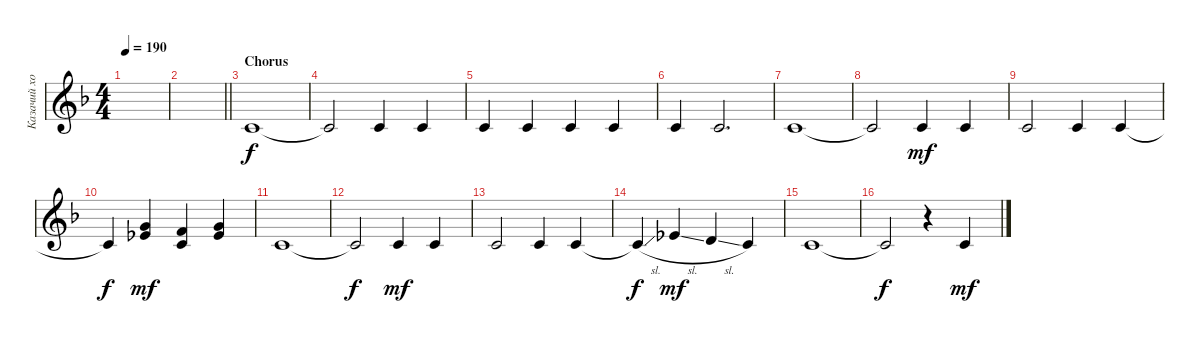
\track ("Казачий хор_тенор 2" "Казачий хо") {instrument clarinet}
\staff {score}
\tuning (E4 B3 G3 D3 A2 E2) {hide}
\ts (4 4)
\tempo 190
\clef g2
\ks dminor
|
\barLineRight lightlight
|
\section ("" "Chorus")
5.3.1 |
5.3{t}.2 5.3.4 5.3.4 |
5.3.4 5.3.4 5.3.4 5.3.4 |
5.3.4 5.3.2{d} |
5.3.1 |
5.3{t}.2{dy f} 5.3.4{dy mf} 5.3.4 |
5.3.2 5.3.4 5.3.4 |
5.3{t}.4{dy f} (8.2 8.3).4{dy mf} (6.2 5.3).4 (8.2 8.3).4 |
5.3.1 |
5.3{t}.2{dy f} 5.3.4{dy mf} 5.3.4 |
5.3.2 5.3.4 5.3.4 |
5.3{sl t}.4{dy f} 8.3{sl}.4{dy mf} 7.3{sl}.4 5.3.4 |
5.3.1 |
5.3{t}.2{dy f} r.4 5.3.4{dy mf}
